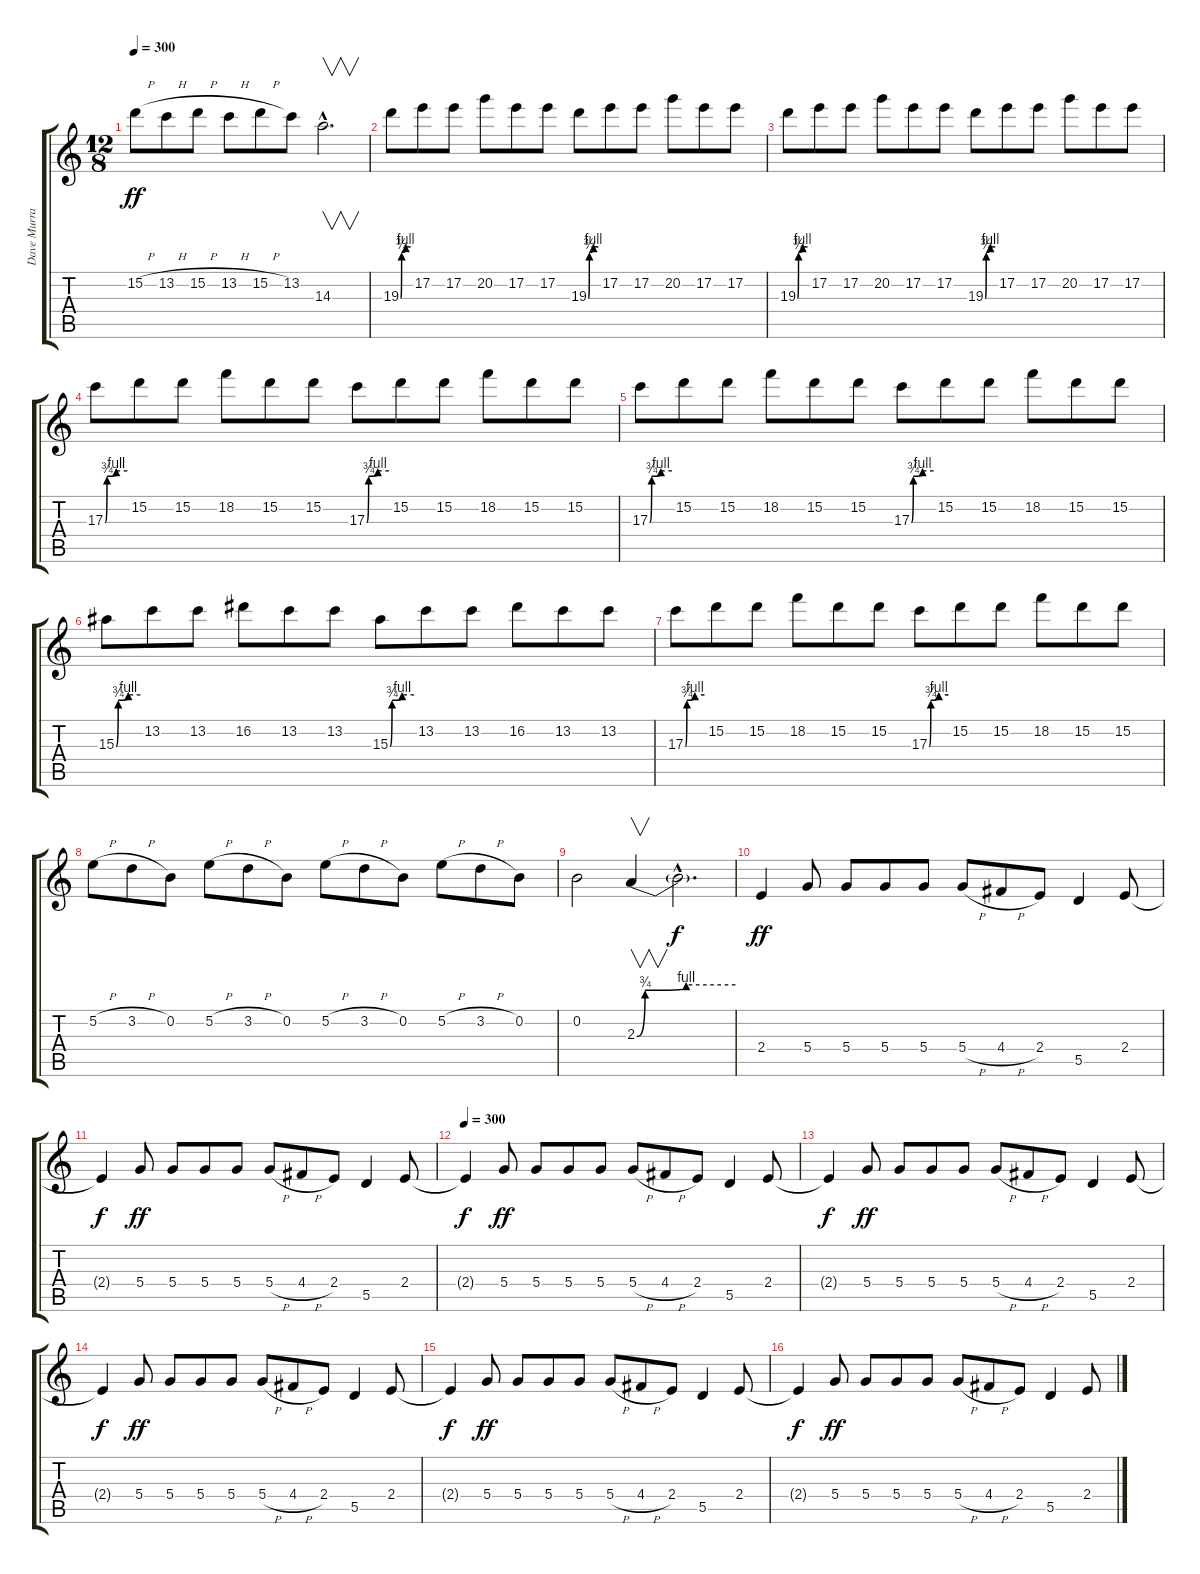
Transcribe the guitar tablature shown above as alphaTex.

\track ("Dave Murray" "Dave Murra") {instrument overdrivenguitar}
\staff {score tabs}
\tuning (E4 B3 G3 D3 A2 E2) {hide}
\ts (12 8)
\tempo 300
\clef g2
\ks c
15.2{h}.8{dy ff} 13.2{h}.8 15.2{h}.8 13.2{h}.8 15.2{h}.8 13.2.8 14.3{hac}.2{v d} |
19.3{be (custom 0 0 5 3 30 4 60 4)}.8 17.2.8 17.2.8 20.2.8 17.2.8 17.2.8 19.3{be (custom 0 0 5 3 30 4 60 4)}.8 17.2.8 17.2.8 20.2.8 17.2.8 17.2.8 |
19.3{be (custom 0 0 5 3 30 4 60 4)}.8 17.2.8 17.2.8 20.2.8 17.2.8 17.2.8 19.3{be (custom 0 0 5 3 30 4 60 4)}.8 17.2.8 17.2.8 20.2.8 17.2.8 17.2.8 |
17.3{be (custom 0 0 5 3 30 4 60 4)}.8 15.2.8 15.2.8 18.2.8 15.2.8 15.2.8 17.3{be (custom 0 0 5 3 30 4 60 4)}.8 15.2.8 15.2.8 18.2.8 15.2.8 15.2.8 |
17.3{be (custom 0 0 5 3 30 4 60 4)}.8 15.2.8 15.2.8 18.2.8 15.2.8 15.2.8 17.3{be (custom 0 0 5 3 30 4 60 4)}.8 15.2.8 15.2.8 18.2.8 15.2.8 15.2.8 |
15.3{be (custom 0 0 5 3 30 4 60 4)}.8 13.2.8 13.2.8 16.2.8 13.2.8 13.2.8 15.3{be (custom 0 0 5 3 30 4 60 4)}.8 13.2.8 13.2.8 16.2.8 13.2.8 13.2.8 |
17.3{be (custom 0 0 5 3 30 4 60 4)}.8 15.2.8 15.2.8 18.2.8 15.2.8 15.2.8 17.3{be (custom 0 0 5 3 30 4 60 4)}.8 15.2.8 15.2.8 18.2.8 15.2.8 15.2.8 |
5.2{h}.8 3.2{h}.8 0.2.8 5.2{h}.8 3.2{h}.8 0.2.8 5.2{h}.8 3.2{h}.8 0.2.8 5.2{h}.8 3.2{h}.8 0.2.8 |
0.2.2 2.3{be (custom 0 0 5 3 30 4 60 4)}.4{v} 2.3{hac t}.2{d dy f} |
2.4.4{dy ff} 5.4.8 5.4.8 5.4.8 5.4.8 5.4{h}.8 4.4{h}.8 2.4.8 5.5.4 2.4.8 |
2.4{t}.4{dy f} 5.4.8{dy ff} 5.4.8 5.4.8 5.4.8 5.4{h}.8 4.4{h}.8 2.4.8 5.5.4 2.4.8 |
\tempo 300
2.4{t}.4{dy f} 5.4.8{dy ff} 5.4.8 5.4.8 5.4.8 5.4{h}.8 4.4{h}.8 2.4.8 5.5.4 2.4.8 |
2.4{t}.4{dy f} 5.4.8{dy ff} 5.4.8 5.4.8 5.4.8 5.4{h}.8 4.4{h}.8 2.4.8 5.5.4 2.4.8 |
2.4{t}.4{dy f} 5.4.8{dy ff} 5.4.8 5.4.8 5.4.8 5.4{h}.8 4.4{h}.8 2.4.8 5.5.4 2.4.8 |
2.4{t}.4{dy f} 5.4.8{dy ff} 5.4.8 5.4.8 5.4.8 5.4{h}.8 4.4{h}.8 2.4.8 5.5.4 2.4.8 |
2.4{t}.4{dy f} 5.4.8{dy ff} 5.4.8 5.4.8 5.4.8 5.4{h}.8 4.4{h}.8 2.4.8 5.5.4 2.4.8
